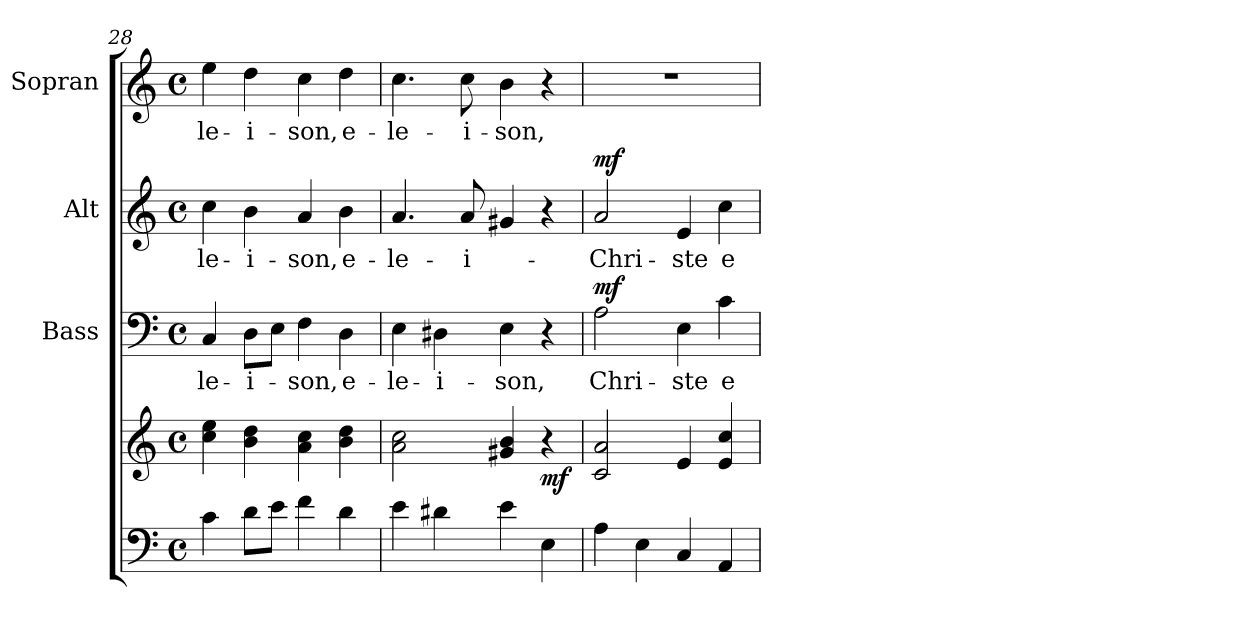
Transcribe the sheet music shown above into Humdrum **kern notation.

**kern	**kern	**dynam	**kern	**text	**dynam	**kern	**text	**dynam	**kern	**text
*part4	*part4	*part4	*part3	*part3	*part3	*part2	*part2	*part2	*part1	*part1
*staff5	*staff4	*staff4/5	*staff3	*staff3	*staff3	*staff2	*staff2	*staff2	*staff1	*staff1
*	*	*	*I"Bass	*	*	*I"Alt	*	*	*I"Sopran	*
*	*	*	*I'B.	*	*	*I'A	*	*	*I'S	*
!!LO:LB:g=z
*clefF4	*clefG2	*	*clefF4	*	*	*clefG2	*	*	*clefG2	*
*k[]	*k[]	*	*k[]	*	*	*k[]	*	*	*k[]	*
*C:	*C:	*	*C:	*	*	*C:	*	*	*C:	*
*M4/4	*M4/4	*	*M4/4	*	*	*M4/4	*	*	*M4/4	*
*met(c)	*met(c)	*	*met(c)	*	*	*met(c)	*	*	*met(c)	*
=28	=28	=28	=28	=28	=28	=28	=28	=28	=28	=28
!	!	!	!	!LO:LY:b	!	!	!LO:LY:b	!	!	!LO:LY:b
4c\	4cc\ 4ee\	.	4C/	-le-	.	4cc\	-le-	.	4ee\	-le-
!	!	!	!	!LO:LY:b	!	!	!LO:LY:b	!	!	!LO:LY:b
8d\L	4b\ 4dd\	.	8D\L	-i-	.	4b\	-i-	.	4dd\	-i-
8e\J	.	.	8E\J	.	.	.	.	.	.	.
!	!	!	!	!LO:LY:b	!	!	!LO:LY:b	!	!	!LO:LY:b
4f\	4a\ 4cc\	.	4F\	-son,	.	4a/	-son,	.	4cc\	-son,
!	!	!	!	!LO:LY:b	!	!	!LO:LY:b	!	!	!LO:LY:b
4d\	4b\ 4dd\	.	4D\	e-	.	4b\	e-	.	4dd\	e-
=29	=29	=29	=29	=29	=29	=29	=29	=29	=29	=29
!	!	!	!	!LO:LY:b	!	!	!LO:LY:b	!	!	!LO:LY:b
4e\	2a\ 2cc\	.	4E\	-le-	.	4.a/	-le-	.	4.cc\	-le-
!	!	!	!	!LO:LY:b	!	!	!	!	!	!
4d#X\	.	.	4D#X\	-i-	.	.	.	.	.	.
!	!	!	!	!	!	!	!LO:LY:b	!	!	!LO:LY:b
.	.	.	.	.	.	8a/	-i-	.	8cc\	-i-
!	!	!	!	!LO:LY:b	!	!	!	!	!	!LO:LY:b
4e\	4g#X/ 4b/	.	4E\	-son,	.	4g#X/	.	.	4b\	-son,
!	!	!LO:DY:b	!	!	!	!	!	!	!	!
4E\	4r	mf	4r	.	.	4r	.	.	4r	.
=30	=30	=30	=30	=30	=30	=30	=30	=30	=30	=30
!	!	!	!	!LO:LY:b	!LO:DY:a	!	!LO:LY:b	!LO:DY:a	!	!
4A\	2c/ 2a/	.	2A\	Chri-	mf	2a/	-Chri-	mf	1r	.
4E\	.	.	.	.	.	.	.	.	.	.
!	!	!	!	!LO:LY:b	!	!	!LO:LY:b	!	!	!
4C/	4e/	.	4E\	-ste	.	4e/	-ste	.	.	.
!	!	!	!	!LO:LY:b	!	!	!LO:LY:b	!	!	!
4AA/	4e/ 4cc/	.	4c\	e-	.	4cc\	e-	.	.	.
=	=	=	=	=	=	=	=	=	=	=
*-	*-	*-	*-	*-	*-	*-	*-	*-	*-	*-
